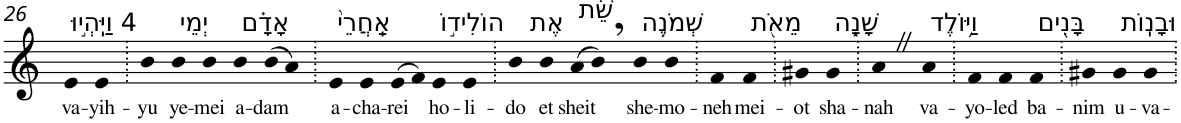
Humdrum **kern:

**kern	**text
*part1	*part1
*staff1	*staff1
*I"Piano	*
*I'Pno	*
!!LO:PB:g=z
*clefG2	*
*k[]	*
=26	=26
!LO:TX:a:t=4 וַיִּֽהְי֣וּ	!
!	!LO:LY:b
4e	va-
!	!LO:LY:b
4e	-yih-
=27.	=27.
!	!LO:LY:b
4b	-yu
!LO:TX:a:t=יְמֵי	!
!	!LO:LY:b
4b	ye-
!	!LO:LY:b
4b	-mei
!LO:TX:a:t=אָדָ֗ם	!
!	!LO:LY:b
4b	a-
!	!LO:LY:b
(>8b	-dam
8a)	.
=28.	=28.
!LO:TX:a:t=אַֽחֲרֵי֙	!
!	!LO:LY:b
4e	a-
!	!LO:LY:b
4e	-cha-
!	!LO:LY:b
(>8e	-rei
8f)	.
!LO:TX:a:t=הוֹלִיד֣וֹ	!
!	!LO:LY:b
4e	ho-
!	!LO:LY:b
4e	-li-
=29.	=29.
!	!LO:LY:b
4b	-do
!LO:TX:a:t=אֶת	!
!	!LO:LY:b
4b	et
!LO:TX:a:t=שֵׁ֔ת	!
!	!LO:LY:b
(>8a	sheit
8b,)	.
!LO:TX:a:t=שְׁמֹנֶ֥ה	!
!	!LO:LY:b
4b	she-
!	!LO:LY:b
4b	-mo-
=30.	=30.
!	!LO:LY:b
4f	-neh
!LO:TX:a:t=מֵאֹ֖ת	!
!	!LO:LY:b
4f	mei-
=31.	=31.
!	!LO:LY:b
4g#X	-ot
!LO:TX:a:t=שָׁנָ֑ה	!
!	!LO:LY:b
4g#	sha-
=32.	=32.
!	!LO:LY:b
4aZ	-nah
!LO:TX:a:t=וַיּ֥וֹלֶד	!
!	!LO:LY:b
4a	va-
=33.	=33.
!	!LO:LY:b
4f	-yo-
!	!LO:LY:b
4f	-led
!LO:TX:a:t=בָּנִ֖ים	!
!	!LO:LY:b
4f	ba-
=34.	=34.
!	!LO:LY:b
4g#X	-nim
!LO:TX:a:t=וּבָנֽוֹת	!
!	!LO:LY:b
4g#	u-
!	!LO:LY:b
4g#	-va-
=.	=.
*-	*-
